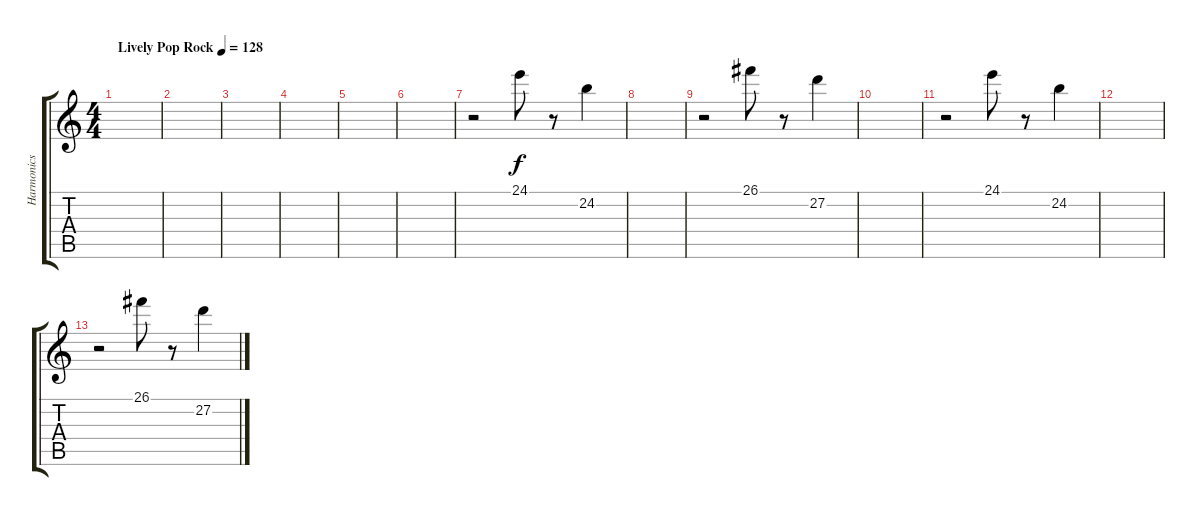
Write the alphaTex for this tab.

\track ("Harmonics" "Harmonics") {instrument vibraphone}
\staff {score tabs}
\tuning (E4 B3 G3 D3 A2 E2) {hide}
\ts (4 4)
\tempo (128 "Lively Pop Rock")
\clef g2
\ks c
|
|
|
|
|
|
r.2 24.1.8 r.8 24.2.4 |
|
r.2 26.1.8 r.8 27.2.4 |
|
r.2 24.1.8 r.8 24.2.4 |
|
r.2 26.1.8 r.8 27.2.4
